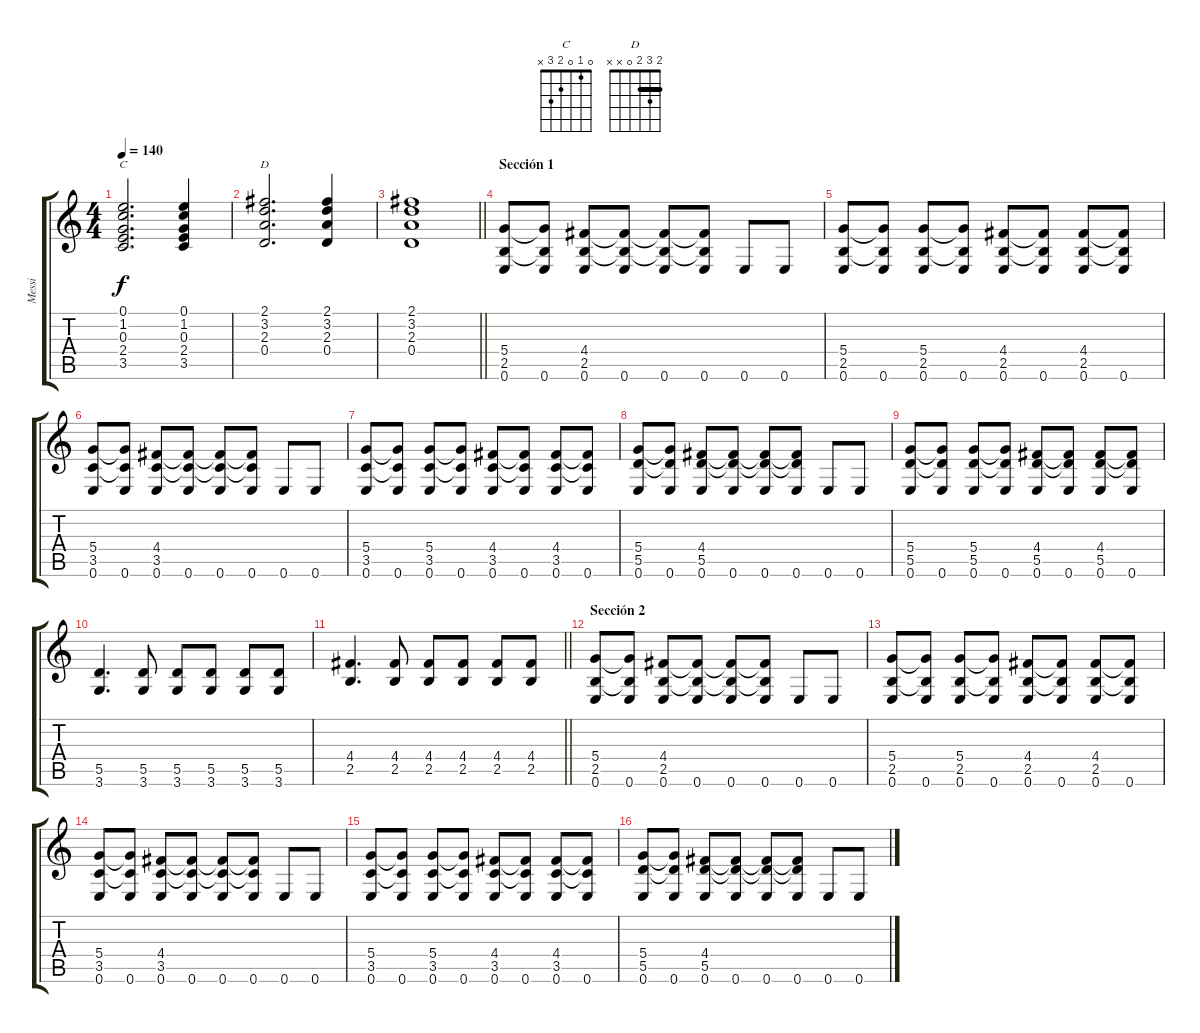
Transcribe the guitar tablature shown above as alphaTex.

\track ("Messi" "Messi") {instrument overdrivenguitar}
\staff {score tabs}
\tuning (E4 B3 G3 D3 A2 E2) {hide}
\chord ("C" 0 1 0 2 3 x)
\chord ("D" 2 3 2 0 x x) {barre 2}
\ts (4 4)
\tempo 140
\clef g2
\ks c
(0.1 1.2 0.3 2.4 3.5).2{d ch "C" dy f} (0.1 1.2 0.3 2.4 3.5).4 |
(2.1 3.2 2.3 0.4).2{d ch "D"} (2.1 3.2 2.3 0.4).4 |
\barLineRight lightlight
(2.1 3.2 2.3 0.4).1 |
\section ("" "Sección 1")
(5.4 2.5 0.6).8 (5.4{t} 2.5{t} 0.6).8 (4.4 2.5 0.6).8 (4.4{t} 2.5{t} 0.6).8 (4.4{t} 2.5{t} 0.6).8 (4.4{t} 2.5{t} 0.6).8 0.6.8 0.6.8 |
(5.4 2.5 0.6).8 (5.4{t} 2.5{t} 0.6).8 (5.4 2.5 0.6).8 (5.4{t} 2.5{t} 0.6).8 (4.4 2.5 0.6).8 (4.4{t} 2.5{t} 0.6).8 (4.4 2.5 0.6).8 (4.4{t} 2.5{t} 0.6).8 |
(5.4 3.5 0.6).8 (5.4{t} 3.5{t} 0.6).8 (4.4 3.5 0.6).8 (4.4{t} 3.5{t} 0.6).8 (4.4{t} 3.5{t} 0.6).8 (4.4{t} 3.5{t} 0.6).8 0.6.8 0.6.8 |
(5.4 3.5 0.6).8 (5.4{t} 3.5{t} 0.6).8 (5.4 3.5 0.6).8 (5.4{t} 3.5{t} 0.6).8 (4.4 3.5 0.6).8 (4.4{t} 3.5{t} 0.6).8 (4.4 3.5 0.6).8 (4.4{t} 3.5{t} 0.6).8 |
(5.4 5.5 0.6).8 (5.4{t} 5.5{t} 0.6).8 (4.4 5.5 0.6).8 (4.4{t} 5.5{t} 0.6).8 (4.4{t} 5.5{t} 0.6).8 (4.4{t} 5.5{t} 0.6).8 0.6.8 0.6.8 |
(5.4 5.5 0.6).8 (5.4{t} 5.5{t} 0.6).8 (5.4 5.5 0.6).8 (5.4{t} 5.5{t} 0.6).8 (4.4 5.5 0.6).8 (4.4{t} 5.5{t} 0.6).8 (4.4 5.5 0.6).8 (4.4{t} 5.5{t} 0.6).8 |
(5.5 3.6).4{d} (5.5 3.6).8 (5.5 3.6).8 (5.5 3.6).8 (5.5 3.6).8 (5.5 3.6).8 |
\barLineRight lightlight
(4.4 2.5).4{d} (4.4 2.5).8 (4.4 2.5).8 (4.4 2.5).8 (4.4 2.5).8 (4.4 2.5).8 |
\section ("" "Sección 2")
(5.4 2.5 0.6).8 (5.4{t} 2.5{t} 0.6).8 (4.4 2.5 0.6).8 (4.4{t} 2.5{t} 0.6).8 (4.4{t} 2.5{t} 0.6).8 (4.4{t} 2.5{t} 0.6).8 0.6.8 0.6.8 |
(5.4 2.5 0.6).8 (5.4{t} 2.5{t} 0.6).8 (5.4 2.5 0.6).8 (5.4{t} 2.5{t} 0.6).8 (4.4 2.5 0.6).8 (4.4{t} 2.5{t} 0.6).8 (4.4 2.5 0.6).8 (4.4{t} 2.5{t} 0.6).8 |
(5.4 3.5 0.6).8 (5.4{t} 3.5{t} 0.6).8 (4.4 3.5 0.6).8 (4.4{t} 3.5{t} 0.6).8 (4.4{t} 3.5{t} 0.6).8 (4.4{t} 3.5{t} 0.6).8 0.6.8 0.6.8 |
(5.4 3.5 0.6).8 (5.4{t} 3.5{t} 0.6).8 (5.4 3.5 0.6).8 (5.4{t} 3.5{t} 0.6).8 (4.4 3.5 0.6).8 (4.4{t} 3.5{t} 0.6).8 (4.4 3.5 0.6).8 (4.4{t} 3.5{t} 0.6).8 |
(5.4 5.5 0.6).8 (5.4{t} 5.5{t} 0.6).8 (4.4 5.5 0.6).8 (4.4{t} 5.5{t} 0.6).8 (4.4{t} 5.5{t} 0.6).8 (4.4{t} 5.5{t} 0.6).8 0.6.8 0.6.8
